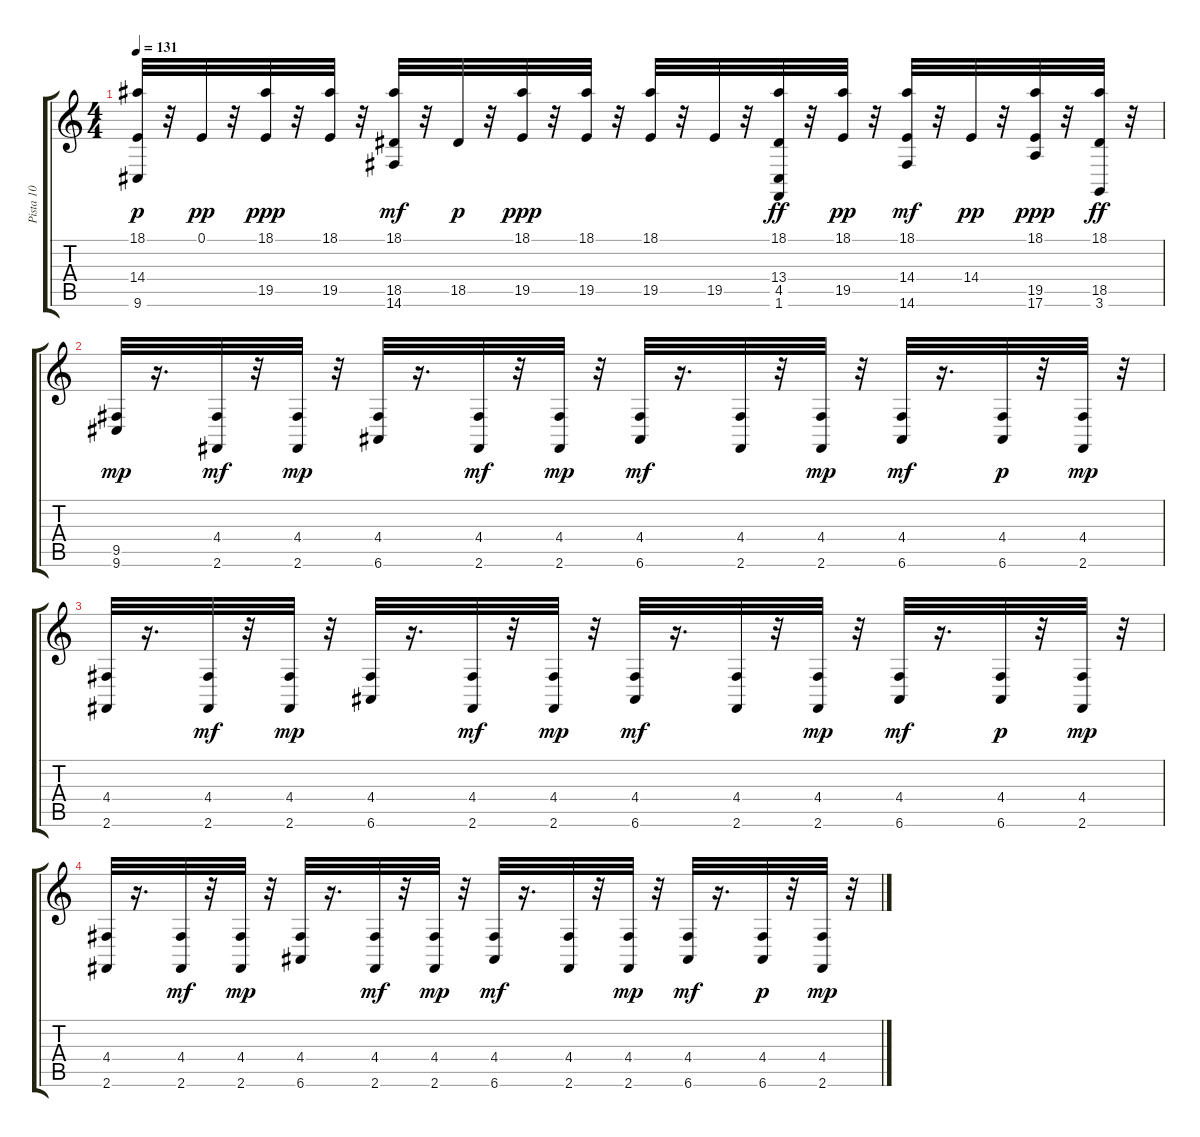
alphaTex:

\track ("Pista 10" "Pista 10") {instrument celesta}
\staff {score tabs}
\tuning (E4 B3 G3 D3 A2 E2) {hide}
\ts (4 4)
\tempo 131
\clef g2
\ks c
(18.1 14.4 9.6).32{dy p} r.32 0.1.32{dy pp} r.32 (18.1 19.5).32{dy ppp} r.32 (18.1 19.5).32 r.32 (18.1 18.5 14.6).32{dy mf} r.32 18.5.32{dy p} r.32 (18.1 19.5).32{dy ppp} r.32 (18.1 19.5).32 r.32 (18.1 19.5).32 r.32 19.5.32 r.32 (18.1 13.4 4.5 1.6).32{dy ff} r.32 (18.1 19.5).32{dy pp} r.32 (18.1 14.4 14.6).32{dy mf} r.32 14.4.32{dy pp} r.32 (18.1 19.5 17.6).32{dy ppp} r.32 (18.1 18.5 3.6).32{dy ff} r.32 |
(9.5 9.6).32{dy mp} r.16{d} (4.4 2.6).32{dy mf} r.32 (4.4 2.6).32{dy mp} r.32 (4.4 6.6).32 r.16{d} (4.4 2.6).32{dy mf} r.32 (4.4 2.6).32{dy mp} r.32 (4.4 6.6).32{dy mf} r.16{d} (4.4 2.6).32 r.32 (4.4 2.6).32{dy mp} r.32 (4.4 6.6).32{dy mf} r.16{d} (4.4 6.6).32{dy p} r.32 (4.4 2.6).32{dy mp} r.32 |
(4.4 2.6).32 r.16{d} (4.4 2.6).32{dy mf} r.32 (4.4 2.6).32{dy mp} r.32 (4.4 6.6).32 r.16{d} (4.4 2.6).32{dy mf} r.32 (4.4 2.6).32{dy mp} r.32 (4.4 6.6).32{dy mf} r.16{d} (4.4 2.6).32 r.32 (4.4 2.6).32{dy mp} r.32 (4.4 6.6).32{dy mf} r.16{d} (4.4 6.6).32{dy p} r.32 (4.4 2.6).32{dy mp} r.32 |
(4.4 2.6).32 r.16{d} (4.4 2.6).32{dy mf} r.32 (4.4 2.6).32{dy mp} r.32 (4.4 6.6).32 r.16{d} (4.4 2.6).32{dy mf} r.32 (4.4 2.6).32{dy mp} r.32 (4.4 6.6).32{dy mf} r.16{d} (4.4 2.6).32 r.32 (4.4 2.6).32{dy mp} r.32 (4.4 6.6).32{dy mf} r.16{d} (4.4 6.6).32{dy p} r.32 (4.4 2.6).32{dy mp} r.32
